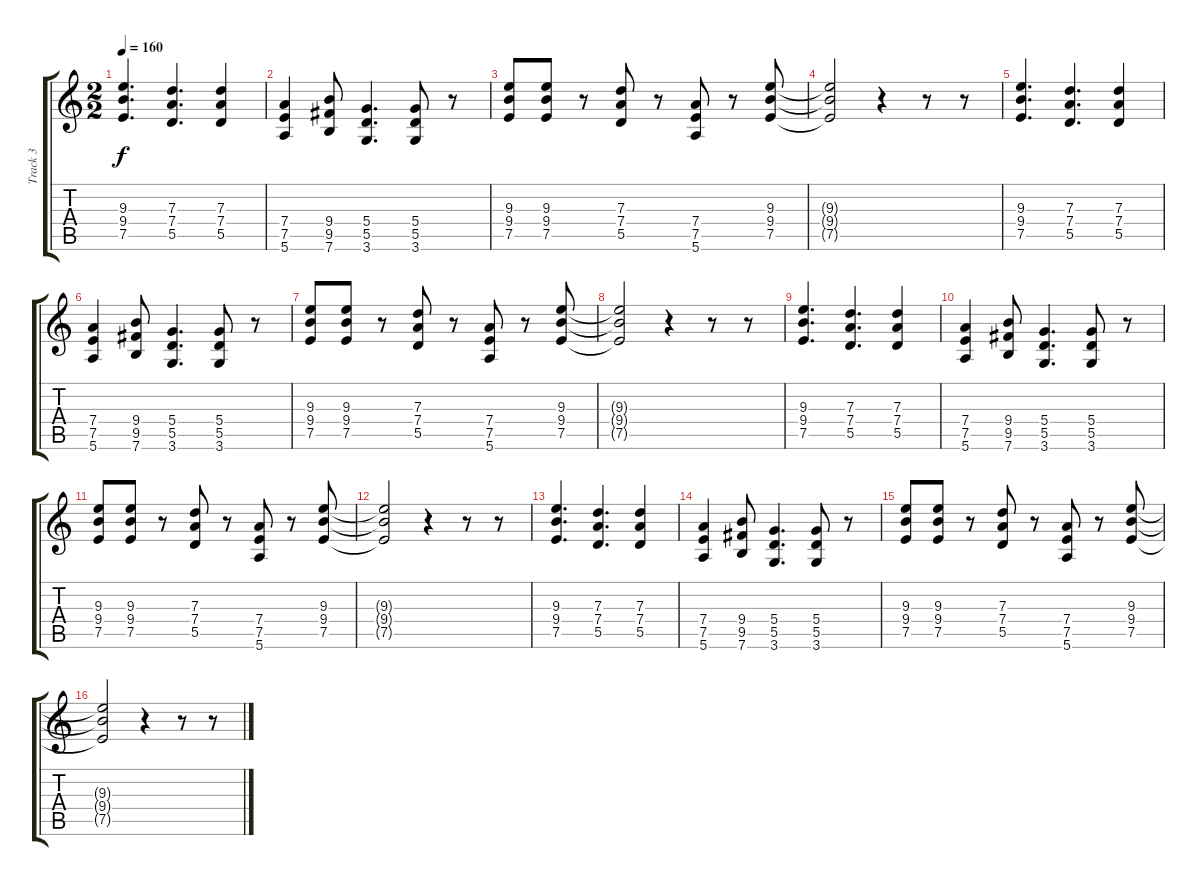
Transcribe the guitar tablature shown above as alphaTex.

\track ("Track 3" "Track 3") {instrument overdrivenguitar}
\staff {score tabs}
\tuning (E4 B3 G3 D3 A2 E2) {hide}
\ts (2 2)
\tempo 160
\clef g2
\ks c
(9.3 9.4 7.5).4{d dy f} (7.3 7.4 5.5).4{d} (7.3 7.4 5.5).4 |
(7.4 7.5 5.6).4 (9.4 9.5 7.6).8 (5.4 5.5 3.6).4{d} (5.4 5.5 3.6).8 r.8 |
(9.3 9.4 7.5).8 (9.3 9.4 7.5).8 r.8 (7.3 7.4 5.5).8 r.8 (7.4 7.5 5.6).8 r.8 (9.3 9.4 7.5).8 |
(9.3{t} 9.4{t} 7.5{t}).2 r.4 r.8 r.8 |
(9.3 9.4 7.5).4{d} (7.3 7.4 5.5).4{d} (7.3 7.4 5.5).4 |
(7.4 7.5 5.6).4 (9.4 9.5 7.6).8 (5.4 5.5 3.6).4{d} (5.4 5.5 3.6).8 r.8 |
(9.3 9.4 7.5).8 (9.3 9.4 7.5).8 r.8 (7.3 7.4 5.5).8 r.8 (7.4 7.5 5.6).8 r.8 (9.3 9.4 7.5).8 |
(9.3{t} 9.4{t} 7.5{t}).2 r.4 r.8 r.8 |
(9.3 9.4 7.5).4{d} (7.3 7.4 5.5).4{d} (7.3 7.4 5.5).4 |
(7.4 7.5 5.6).4 (9.4 9.5 7.6).8 (5.4 5.5 3.6).4{d} (5.4 5.5 3.6).8 r.8 |
(9.3 9.4 7.5).8 (9.3 9.4 7.5).8 r.8 (7.3 7.4 5.5).8 r.8 (7.4 7.5 5.6).8 r.8 (9.3 9.4 7.5).8 |
(9.3{t} 9.4{t} 7.5{t}).2 r.4 r.8 r.8 |
(9.3 9.4 7.5).4{d} (7.3 7.4 5.5).4{d} (7.3 7.4 5.5).4 |
(7.4 7.5 5.6).4 (9.4 9.5 7.6).8 (5.4 5.5 3.6).4{d} (5.4 5.5 3.6).8 r.8 |
(9.3 9.4 7.5).8 (9.3 9.4 7.5).8 r.8 (7.3 7.4 5.5).8 r.8 (7.4 7.5 5.6).8 r.8 (9.3 9.4 7.5).8 |
(9.3{t} 9.4{t} 7.5{t}).2 r.4 r.8 r.8
